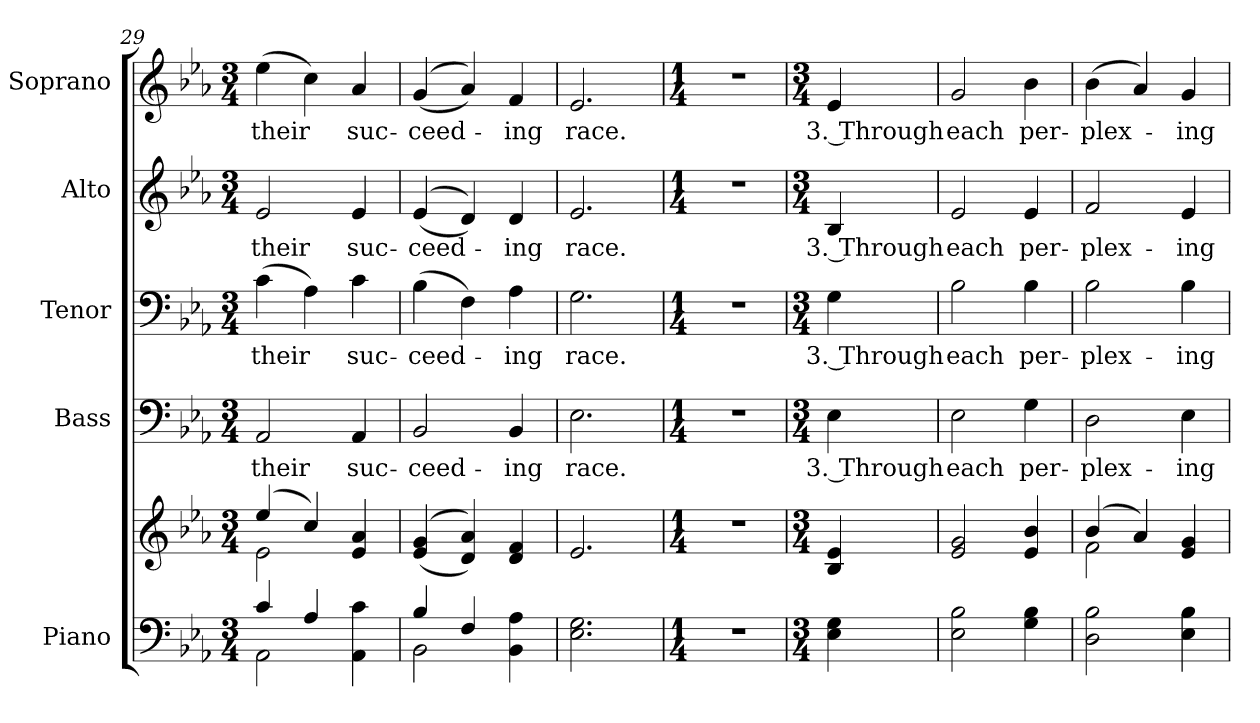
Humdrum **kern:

**kern	**kern	**kern	**text	**kern	**text	**kern	**text	**kern	**text
*part5	*part5	*part4	*part4	*part3	*part3	*part2	*part2	*part1	*part1
*staff6	*staff5	*staff4	*staff4	*staff3	*staff3	*staff2	*staff2	*staff1	*staff1
*I"Piano	*	*I"Bass	*	*I"Tenor	*	*I"Alto	*	*I"Soprano	*
*I'Pno.	*	*I'B.	*	*I'T.	*	*I'A.	*	*I'S.	*
*clefF4	*clefG2	*clefF4	*	*clefF4	*	*clefG2	*	*clefG2	*
*k[b-e-a-]	*k[b-e-a-]	*k[b-e-a-]	*	*k[b-e-a-]	*	*k[b-e-a-]	*	*k[b-e-a-]	*
*E-:	*E-:	*E-:	*	*E-:	*	*E-:	*	*E-:	*
*M3/4	*M3/4	*M3/4	*	*M3/4	*	*M3/4	*	*M3/4	*
=29	=29	=29	=29	=29	=29	=29	=29	=29	=29
*^	*^	*	*	*	*	*	*	*	*
!	!	!	!	!	!LO:LY:b:color=#000000	!	!	!	!	!	!
!	!	!	!	!	!	!	!LO:LY:b:color=#000000	!	!	!	!
!	!	!	!	!	!	!	!	!	!LO:LY:b:color=#000000	!	!
!	!	!	!	!	!	!	!	!	!	!	!LO:LY:b:color=#000000
4ci/	2AA-i\	(4ee-i/	2e-i\	2AA-i/	their	(4ci\	their	2e-i/	their	(4ee-i\	their
4A-i/	.	4cci/)	.	.	.	4A-i\)	.	.	.	4cci\)	.
!	!	!	!	!	!LO:LY:b:color=#000000	!	!	!	!	!	!
!	!	!	!	!	!	!	!LO:LY:b:color=#000000	!	!	!	!
!	!	!	!	!	!	!	!	!	!LO:LY:b:color=#000000	!	!
!	!	!	!	!	!	!	!	!	!	!	!LO:LY:b:color=#000000
4AA-i\ 4ci	4ryy	4e-i/ 4a-i	4ryy	4AA-i/	suc-	4ci\	suc-	4e-i/	suc-	4a-i/	suc-
*	*	*v	*v	*	*	*	*	*	*	*	*
=30	=30	=30	=30	=30	=30	=30	=30	=30	=30	=30
*	*	*^	*	*	*	*	*	*	*	*
!	!	!	!	!	!LO:LY:b:color=#000000	!	!	!	!	!	!
*	*	*v	*v	*	*	*	*	*	*	*	*
*	*	*^	*	*	*	*	*	*	*	*
!	!	!	!	!	!	!	!LO:LY:b:color=#000000	!	!	!	!
*	*	*v	*v	*	*	*	*	*	*	*	*
*	*	*^	*	*	*	*	*	*	*	*
!	!	!	!	!	!	!	!	!	!LO:LY:b:color=#000000	!	!
*	*	*v	*v	*	*	*	*	*	*	*	*
*	*	*^	*	*	*	*	*	*	*	*
!	!	!	!	!	!	!	!	!	!	!	!LO:LY:b:color=#000000
*	*	*v	*v	*	*	*	*	*	*	*	*
4B-i/	2BB-i\	((4e-i/ 4gi	2BB-i/	-ceed-	(4B-i\	-ceed-	((4e-i/	-ceed-	((4gi/	-ceed-
4Fi/	.	4di/ 4a-i))	.	.	4Fi\)	.	4di/))	.	4a-i/))	.
!	!	!	!	!LO:LY:b:color=#000000	!	!	!	!	!	!
!	!	!	!	!	!	!LO:LY:b:color=#000000	!	!	!	!
!	!	!	!	!	!	!	!	!LO:LY:b:color=#000000	!	!
!	!	!	!	!	!	!	!	!	!	!LO:LY:b:color=#000000
4BB-i\ 4A-i	4ryy	4di/ 4fi	4BB-i/	-ing	4A-i\	-ing	4di/	-ing	4fi/	-ing
*v	*v	*	*	*	*	*	*	*	*	*
!!LO:PB:g=z
=31	=31	=31	=31	=31	=31	=31	=31	=31	=31
*^	*	*	*	*	*	*	*	*	*
!	!	!	!	!LO:LY:b:color=#000000	!	!	!	!	!	!
*v	*v	*	*	*	*	*	*	*	*	*
*^	*	*	*	*	*	*	*	*	*
!	!	!	!	!	!	!LO:LY:b:color=#000000	!	!	!	!
*v	*v	*	*	*	*	*	*	*	*	*
*^	*	*	*	*	*	*	*	*	*
!	!	!	!	!	!	!	!	!LO:LY:b:color=#000000	!	!
*v	*v	*	*	*	*	*	*	*	*	*
*^	*	*	*	*	*	*	*	*	*
!	!	!	!	!	!	!	!	!	!	!LO:LY:b:color=#000000
*v	*v	*	*	*	*	*	*	*	*	*
2.E-i\ 2.Gi	2.e-i/	2.E-i\	race.	2.Gi\	race.	2.e-i/	race.	2.e-i/	race.
=32	=32	=32	=32	=32	=32	=32	=32	=32	=32
*M1/4	*M1/4	*M1/4	*	*M1/4	*	*M1/4	*	*M1/4	*
!LO:N:vis=1	!LO:N:vis=1	!LO:N:vis=1	!	!LO:N:vis=1	!	!LO:N:vis=1	!	!LO:N:vis=1	!
4r	4r	4r	.	4r	.	4r	.	4r	.
=33	=33	=33	=33	=33	=33	=33	=33	=33	=33
*M3/4	*M3/4	*M3/4	*	*M3/4	*	*M3/4	*	*M3/4	*
!	!	!	!LO:LY:b:color=#000000	!	!	!	!	!	!
!	!	!	!	!	!LO:LY:b:color=#000000	!	!	!	!
!	!	!	!	!	!	!	!LO:LY:b:color=#000000	!	!
!	!	!	!	!	!	!	!	!	!LO:LY:b:color=#000000
4E-i\ 4Gi	4B-i/ 4e-i	4E-i\	3. Through	4Gi\	3. Through	4B-i/	3. Through	4e-i/	3. Through
!!LO:PB:g=z
=34	=34	=34	=34	=34	=34	=34	=34	=34	=34
!	!	!	!LO:LY:b:color=#000000	!	!	!	!	!	!
!	!	!	!	!	!LO:LY:b:color=#000000	!	!	!	!
!	!	!	!	!	!	!	!LO:LY:b:color=#000000	!	!
!	!	!	!	!	!	!	!	!	!LO:LY:b:color=#000000
2E-i\ 2B-i	2e-i/ 2gi	2E-i\	each	2B-i\	each	2e-i/	each	2gi/	each
!	!	!	!LO:LY:b:color=#000000	!	!	!	!	!	!
!	!	!	!	!	!LO:LY:b:color=#000000	!	!	!	!
!	!	!	!	!	!	!	!LO:LY:b:color=#000000	!	!
!	!	!	!	!	!	!	!	!	!LO:LY:b:color=#000000
4Gi\ 4B-i	4e-i/ 4b-i	4Gi\	per-	4B-i\	per-	4e-i/	per-	4b-i\	per-
=35	=35	=35	=35	=35	=35	=35	=35	=35	=35
*	*^	*	*	*	*	*	*	*	*
!	!	!	!	!LO:LY:b:color=#000000	!	!	!	!	!	!
!	!	!	!	!	!	!LO:LY:b:color=#000000	!	!	!	!
!	!	!	!	!	!	!	!	!LO:LY:b:color=#000000	!	!
!	!	!	!	!	!	!	!	!	!	!LO:LY:b:color=#000000
2Di\ 2B-i	(4b-i/	2fi\	2Di\	-plex-	2B-i\	-plex-	2fi/	-plex-	(4b-i\	-plex-
.	4a-i/)	.	.	.	.	.	.	.	4a-i/)	.
!	!	!	!	!LO:LY:b:color=#000000	!	!	!	!	!	!
!	!	!	!	!	!	!LO:LY:b:color=#000000	!	!	!	!
!	!	!	!	!	!	!	!	!LO:LY:b:color=#000000	!	!
!	!	!	!	!	!	!	!	!	!	!LO:LY:b:color=#000000
4E-i\ 4B-i	4e-i/ 4gi	4ryy	4E-i\	-ing	4B-i\	-ing	4e-i/	-ing	4gi/	-ing
*	*v	*v	*	*	*	*	*	*	*	*
=	=	=	=	=	=	=	=	=	=
*-	*-	*-	*-	*-	*-	*-	*-	*-	*-
